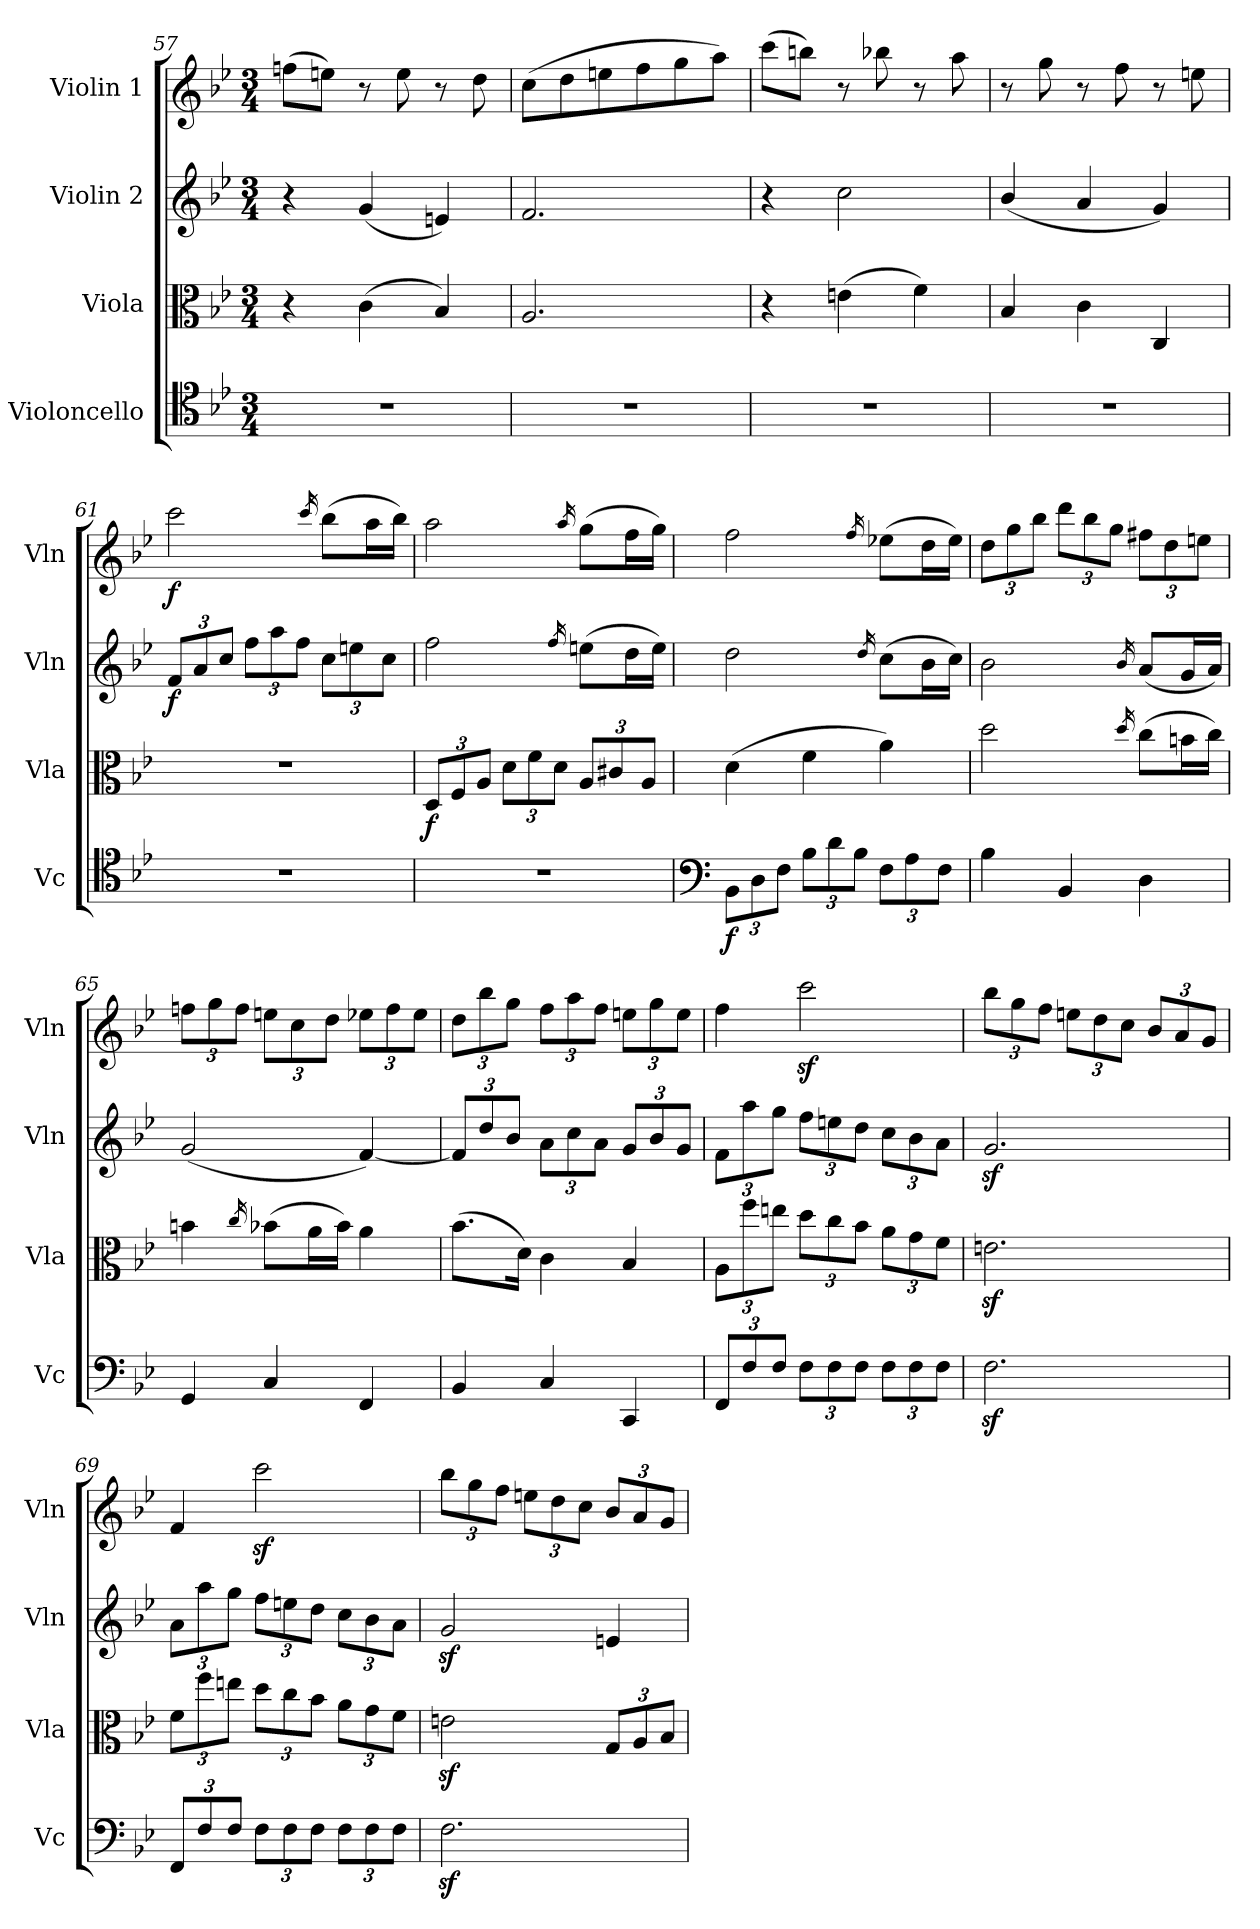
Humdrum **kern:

**kern	**dynam	**kern	**dynam	**kern	**dynam	**kern	**dynam
*part4	*part4	*part3	*part3	*part2	*part2	*part1	*part1
*staff4	*staff4	*staff3	*staff3	*staff2	*staff2	*staff1	*staff1
*I"Violoncello	*	*I"Viola	*	*I"Violin 2	*	*I"Violin 1	*
*I'Vc	*	*I'Vla	*	*I'Vln	*	*I'Vln	*
*clefC4	*	*clefC3	*	*clefG2	*	*clefG2	*
*k[b-e-]	*	*k[b-e-]	*	*k[b-e-]	*	*k[b-e-]	*
*M3/4	*	*M3/4	*	*M3/4	*	*M3/4	*
=57	=57	=57	=57	=57	=57	=57	=57
2.r	.	4r	.	4r	.	(8ffn\L	.
.	.	.	.	.	.	8een\J)	.
.	.	(4c\	.	(4g/	.	8r	.
.	.	.	.	.	.	8ee\	.
.	.	4B-/)	.	4en/)	.	8r	.
.	.	.	.	.	.	8dd\	.
=58	=58	=58	=58	=58	=58	=58	=58
2.r	.	2.A/	.	2.f/	.	(8cc\L	.
.	.	.	.	.	.	8dd\	.
.	.	.	.	.	.	8een\	.
.	.	.	.	.	.	8ff\	.
.	.	.	.	.	.	8gg\	.
.	.	.	.	.	.	8aa\J)	.
=59	=59	=59	=59	=59	=59	=59	=59
2.r	.	4r	.	4r	.	(8ccc\L	.
.	.	.	.	.	.	8bbn\J)	.
.	.	(4en\	.	2cc\	.	8r	.
.	.	.	.	.	.	8bb-X\	.
.	.	4f\)	.	.	.	8r	.
.	.	.	.	.	.	8aa\	.
=60	=60	=60	=60	=60	=60	=60	=60
2.r	.	4B-/	.	(4b-/	.	8r	.
.	.	.	.	.	.	8gg\	.
.	.	4c\	.	4a/	.	8r	.
.	.	.	.	.	.	8ff\	.
.	.	4C/	.	4g/)	.	8r	.
.	.	.	.	.	.	8een\	.
=61	=61	=61	=61	=61	=61	=61	=61
*	*	*	*	*Xbrackettup	*	*	*
!	!	!	!	!	!LO:DY:b	!	!LO:DY:b
2.r	.	2.r	.	12f/L	f	2ccc\	f
.	.	.	.	12a/	.	.	.
.	.	.	.	12cc/J	.	.	.
.	.	.	.	12ff\L	.	.	.
.	.	.	.	12aa\	.	.	.
.	.	.	.	12ff\J	.	.	.
.	.	.	.	.	.	16qccc/	.
.	.	.	.	12cc\L	.	(8bb-\L	.
.	.	.	.	12een\	.	.	.
.	.	.	.	.	.	16aa\L	.
.	.	.	.	12cc\J	.	.	.
.	.	.	.	.	.	16bb-\JJ)	.
!!LO:LB:g=z
=62	=62	=62	=62	=62	=62	=62	=62
*	*	*Xbrackettup	*	*	*	*	*
!	!	!	!LO:DY:b	!	!	!	!
2.r	.	12D/L	f	2ff\	.	2aa\	.
.	.	12F/	.	.	.	.	.
.	.	12A/J	.	.	.	.	.
.	.	12d\L	.	.	.	.	.
.	.	12f\	.	.	.	.	.
.	.	12d\J	.	.	.	.	.
.	.	.	.	16qff/	.	16qaa/	.
.	.	12A/L	.	(8een\L	.	(8gg\L	.
.	.	12c#X/	.	.	.	.	.
.	.	.	.	16dd\L	.	16ff\L	.
.	.	12A/J	.	.	.	.	.
.	.	.	.	16ee\JJ)	.	16gg\JJ)	.
=63	=63	=63	=63	=63	=63	=63	=63
*clefF4	*	*	*	*	*	*	*
*Xbrackettup	*	*	*	*	*	*	*
!	!LO:DY:b	!	!	!	!	!	!
12BB-\L	f	(4d\	.	2dd\	.	2ff\	.
12D\	.	.	.	.	.	.	.
12F\J	.	.	.	.	.	.	.
12B-\L	.	4f\	.	.	.	.	.
12d\	.	.	.	.	.	.	.
12B-\J	.	.	.	.	.	.	.
.	.	.	.	16qdd/	.	16qff/	.
12F\L	.	4a\)	.	(8cc\L	.	(8ee-X\L	.
12A\	.	.	.	.	.	.	.
.	.	.	.	16b-\L	.	16dd\L	.
12F\J	.	.	.	.	.	.	.
.	.	.	.	16cc\JJ)	.	16ee-\JJ)	.
!!LO:PB:g=z
=64	=64	=64	=64	=64	=64	=64	=64
*	*	*	*	*	*	*Xbrackettup	*
4B-\	.	2dd\	.	2b-\	.	12dd\L	.
.	.	.	.	.	.	12gg\	.
.	.	.	.	.	.	12bb-\J	.
4BB-/	.	.	.	.	.	12ddd\L	.
.	.	.	.	.	.	12bb-\	.
.	.	.	.	.	.	12gg\J	.
.	.	16qdd/	.	16qb-/	.	.	.
4D\	.	(8cc\L	.	(8a/L	.	12ff#X\L	.
.	.	.	.	.	.	12dd\	.
.	.	16bn\L	.	16g/L	.	.	.
.	.	.	.	.	.	12een\J	.
.	.	16cc\JJ)	.	16a/JJ)	.	.	.
=65	=65	=65	=65	=65	=65	=65	=65
4GG/	.	4bn\	.	(2g/	.	12ffn\L	.
.	.	.	.	.	.	12gg\	.
.	.	.	.	.	.	12ff\J	.
.	.	16qcc/	.	.	.	.	.
4C/	.	(8b-X\L	.	.	.	12een\L	.
.	.	.	.	.	.	12cc\	.
.	.	16a\L	.	.	.	.	.
.	.	.	.	.	.	12dd\J	.
.	.	16b-\JJ)	.	.	.	.	.
4FF/	.	4a\	.	[4f/)	.	12ee-X\L	.
.	.	.	.	.	.	12ff\	.
.	.	.	.	.	.	12ee-\J	.
=66	=66	=66	=66	=66	=66	=66	=66
4BB-/	.	(8.b-\L	.	12f/L]	.	12dd\L	.
.	.	.	.	12dd/	.	12bb-\	.
.	.	.	.	12b-/J	.	12gg\J	.
.	.	16d\Jk)	.	.	.	.	.
4C/	.	4c\	.	12a\L	.	12ff\L	.
.	.	.	.	12cc\	.	12aa\	.
.	.	.	.	12a\J	.	12ff\J	.
4CC/	.	4B-/	.	12g/L	.	12een\L	.
.	.	.	.	12b-/	.	12gg\	.
.	.	.	.	12g/J	.	12ee\J	.
=67	=67	=67	=67	=67	=67	=67	=67
12FF/L	.	12A\L	.	12f\L	.	4ff\	.
12F/	.	12ff\	.	12aa\	.	.	.
12F/J	.	12een\J	.	12gg\J	.	.	.
12F\L	.	12dd\L	.	12ff\L	.	2cccz<\	.
12F\	.	12cc\	.	12een\	.	.	.
12F\J	.	12b-\J	.	12dd\J	.	.	.
12F\L	.	12a\L	.	12cc\L	.	.	.
12F\	.	12g\	.	12b-\	.	.	.
12F\J	.	12f\J	.	12a\J	.	.	.
!!LO:LB:g=z
=68	=68	=68	=68	=68	=68	=68	=68
2.Fz<\	.	2.enz<\	.	2.gz</	.	12bb-\L	.
.	.	.	.	.	.	12gg\	.
.	.	.	.	.	.	12ff\J	.
.	.	.	.	.	.	12een\L	.
.	.	.	.	.	.	12dd\	.
.	.	.	.	.	.	12cc\J	.
.	.	.	.	.	.	12b-/L	.
.	.	.	.	.	.	12a/	.
.	.	.	.	.	.	12g/J	.
=69	=69	=69	=69	=69	=69	=69	=69
12FF/L	.	12f\L	.	12a\L	.	4f/	.
12F/	.	12ff\	.	12aa\	.	.	.
12F/J	.	12een\J	.	12gg\J	.	.	.
12F\L	.	12dd\L	.	12ff\L	.	2cccz<\	.
12F\	.	12cc\	.	12een\	.	.	.
12F\J	.	12b-\J	.	12dd\J	.	.	.
12F\L	.	12a\L	.	12cc\L	.	.	.
12F\	.	12g\	.	12b-\	.	.	.
12F\J	.	12f\J	.	12a\J	.	.	.
!!LO:LB:g=z
=70	=70	=70	=70	=70	=70	=70	=70
2.Fz<\	.	2enz<\	.	2gz</	.	12bb-\L	.
.	.	.	.	.	.	12gg\	.
.	.	.	.	.	.	12ff\J	.
.	.	.	.	.	.	12een\L	.
.	.	.	.	.	.	12dd\	.
.	.	.	.	.	.	12cc\J	.
.	.	12G/L	.	4en/	.	12b-/L	.
.	.	12A/	.	.	.	12a/	.
.	.	12B-/J	.	.	.	12g/J	.
=	=	=	=	=	=	=	=
*-	*-	*-	*-	*-	*-	*-	*-
